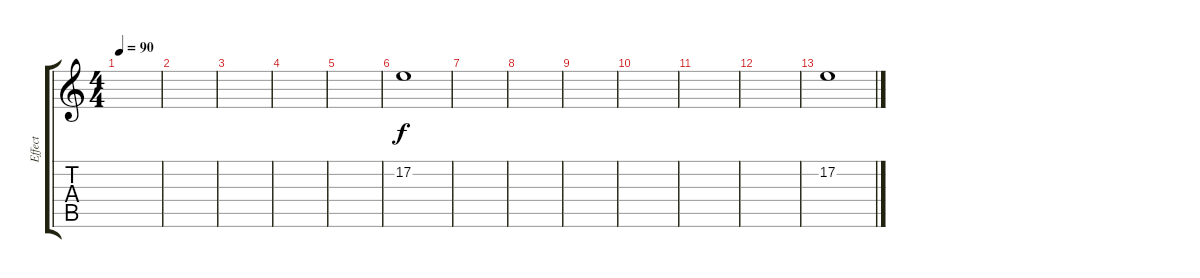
\track ("Effect" "Effect") {instrument synthbrass1}
\staff {score tabs}
\tuning (E4 B3 G3 D3 A2 E2) {hide}
\ts (4 4)
\tempo 90
\clef g2
\ks c
|
|
|
|
|
17.2.1{instrument tubularbells} |
|
|
|
|
|
|
17.2.1{instrument tubularbells}
